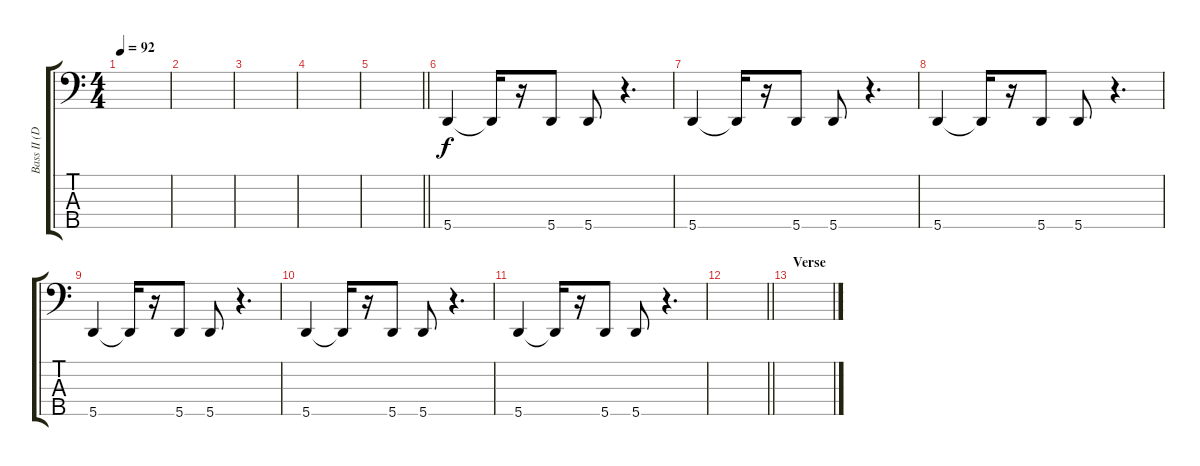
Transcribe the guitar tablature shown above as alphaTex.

\track ("Bass II (Dist.)" "Bass II (D") {instrument electricbasspick}
\staff {score tabs}
\tuning (F2 C2 G1 D1 A0) {hide}
\ts (4 4)
\tempo 92
\clef f4
\ks c
|
|
|
|
\barLineRight lightlight
|
\section ("" "")
5.5.4 5.5{t}.16 r.16 5.5.8 5.5.8 r.4{d} |
5.5.4 5.5{t}.16 r.16 5.5.8 5.5.8 r.4{d} |
5.5.4 5.5{t}.16 r.16 5.5.8 5.5.8 r.4{d} |
5.5.4 5.5{t}.16 r.16 5.5.8 5.5.8 r.4{d} |
5.5.4 5.5{t}.16 r.16 5.5.8 5.5.8 r.4{d} |
5.5.4 5.5{t}.16 r.16 5.5.8 5.5.8 r.4{d} |
\barLineRight lightlight
|
\section ("" "Verse")
